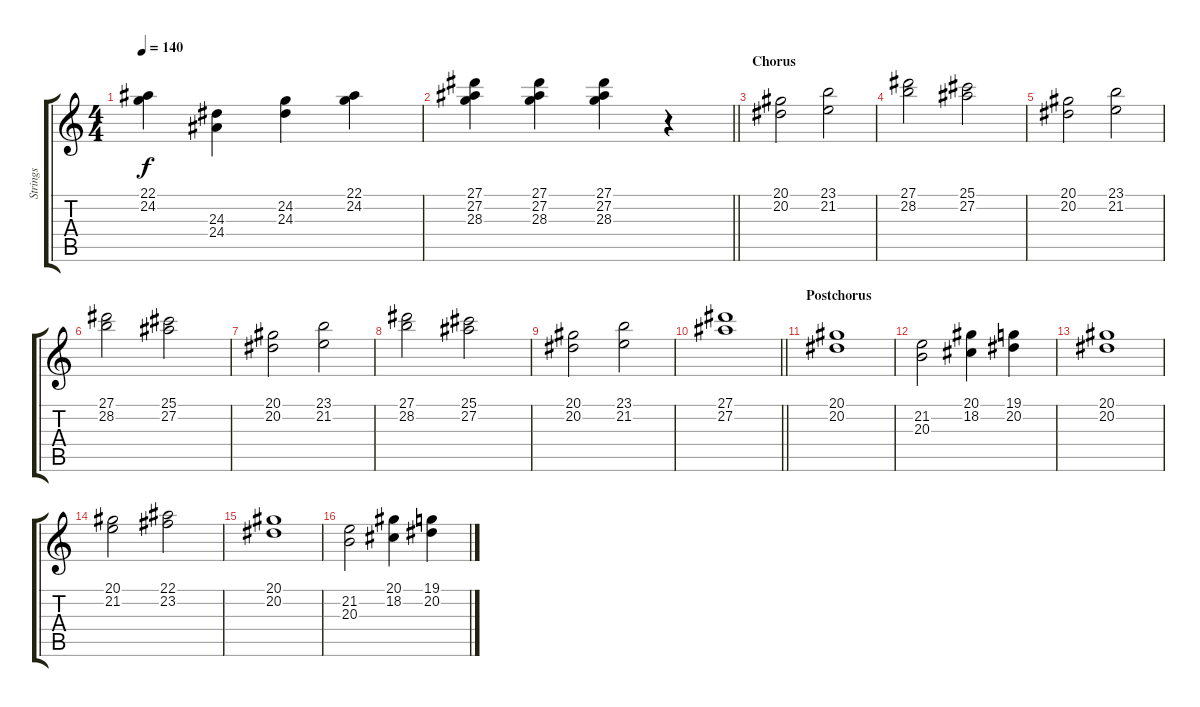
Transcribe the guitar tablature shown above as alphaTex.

\track ("Strings" "Strings") {instrument stringensemble1}
\staff {score tabs}
\tuning (C4 G3 Eb3 Bb2 F2 C2) {hide}
\ts (4 4)
\tempo 140
\clef g2
\ks c
(22.1 24.2).4{dy f} (24.3 24.4).4 (24.2 24.3).4 (22.1 24.2).4 |
\barLineRight lightlight
(27.1 27.2 28.3).4 (27.1 27.2 28.3).4 (27.1 27.2 28.3).4 r.4 |
\section ("" "Chorus")
(20.1 20.2).2 (23.1 21.2).2 |
(27.1 28.2).2 (25.1 27.2).2 |
(20.1 20.2).2 (23.1 21.2).2 |
(27.1 28.2).2 (25.1 27.2).2 |
(20.1 20.2).2 (23.1 21.2).2 |
(27.1 28.2).2 (25.1 27.2).2 |
(20.1 20.2).2 (23.1 21.2).2 |
\barLineRight lightlight
(27.1 27.2).1 |
\section ("" "Postchorus")
(20.1 20.2).1 |
(21.2 20.3).2 (20.1 18.2).4 (19.1 20.2).4 |
(20.1 20.2).1 |
(20.1 21.2).2 (22.1 23.2).2 |
(20.1 20.2).1 |
(21.2 20.3).2 (20.1 18.2).4 (19.1 20.2).4
